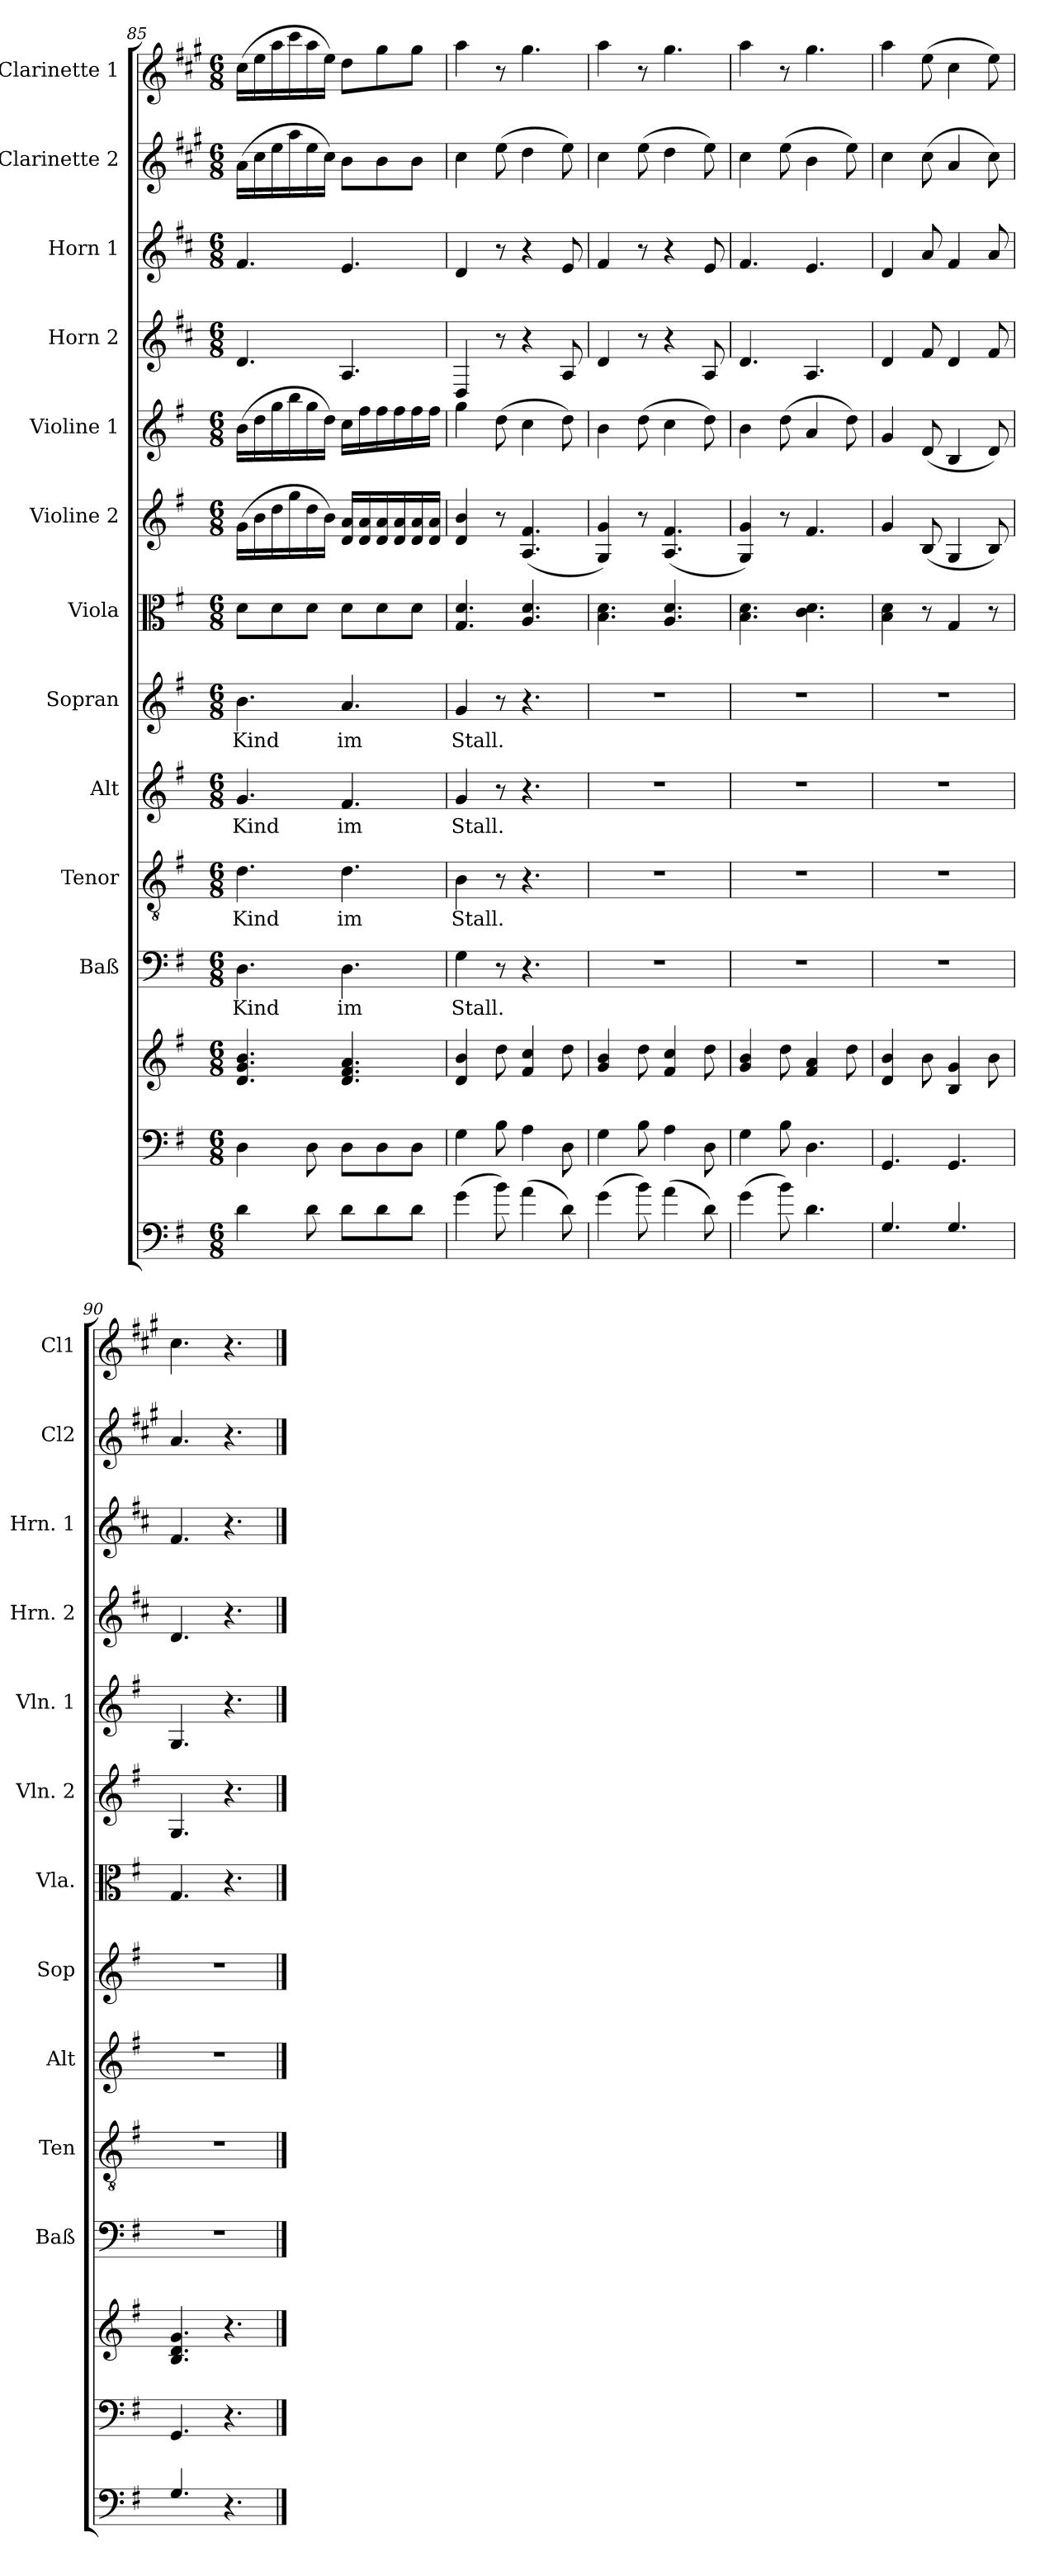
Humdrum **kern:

**kern	**kern	**kern	**kern	**text	**kern	**text	**kern	**text	**kern	**text	**kern	**kern	**kern	**kern	**kern	**kern	**kern
*part13	*part12	*part12	*part11	*part11	*part10	*part10	*part9	*part9	*part8	*part8	*part7	*part6	*part5	*part4	*part3	*part2	*part1
*staff14	*staff13	*staff12	*staff11	*staff11	*staff10	*staff10	*staff9	*staff9	*staff8	*staff8	*staff7	*staff6	*staff5	*staff4	*staff3	*staff2	*staff1
*	*	*	*I"Baß	*	*I"Tenor	*	*I"Alt	*	*I"Sopran	*	*I"Viola	*I"Violine 2	*I"Violine 1	*I"Horn 2	*I"Horn 1	*I"Clarinette 2	*I"Clarinette 1
*	*	*	*I'Baß	*	*I'Ten	*	*I'Alt	*	*I'Sop	*	*I'Vla.	*I'Vln. 2	*I'Vln. 1	*I'Hrn. 2	*I'Hrn. 1	*I'Cl2	*I'Cl1
*clefF4	*clefF4	*clefG2	*clefF4	*	*clefGv2	*	*clefG2	*	*clefG2	*	*clefC3	*clefG2	*clefG2	*clefG2	*clefG2	*clefG2	*clefG2
*ITrd7c12	*	*	*	*	*	*	*	*	*	*	*	*	*	*ITrd4c7	*ITrd4c7	*ITrd1c2	*ITrd1c2
*k[f#]	*k[f#]	*k[f#]	*k[f#]	*	*k[f#]	*	*k[f#]	*	*k[f#]	*	*k[f#]	*k[f#]	*k[f#]	*k[f#]	*k[f#]	*k[f#]	*k[f#]
*G:	*G:	*G:	*G:	*	*G:	*	*G:	*	*G:	*	*G:	*G:	*G:	*G:	*G:	*G:	*G:
*M6/8	*M6/8	*M6/8	*M6/8	*	*M6/8	*	*M6/8	*	*M6/8	*	*M6/8	*M6/8	*M6/8	*M6/8	*M6/8	*M6/8	*M6/8
=85	=85	=85	=85	=85	=85	=85	=85	=85	=85	=85	=85	=85	=85	=85	=85	=85	=85
!	!	!	!	!LO:LY:b	!	!LO:LY:b	!	!LO:LY:b	!	!LO:LY:b	!	!	!	!	!	!	!
4D\	4D\	4.d/ 4.g/ 4.b/	4.D\	Kind	4.d\	Kind	4.g/	Kind	4.b\	Kind	8d\L	(>16g\LL	(>16b\LL	4.G/	4.B/	(>16g\LL	(>16b\LL
.	.	.	.	.	.	.	.	.	.	.	.	16b\	16dd\	.	.	16b\	16dd\
.	.	.	.	.	.	.	.	.	.	.	8d\	16dd\	16gg\	.	.	16dd\	16gg\
.	.	.	.	.	.	.	.	.	.	.	.	16gg\	16bb\	.	.	16gg\	16bb\
8D\	8D\	.	.	.	.	.	.	.	.	.	8d\J	16dd\	16gg\	.	.	16dd\	16gg\
.	.	.	.	.	.	.	.	.	.	.	.	16b\JJ)	16dd\JJ)	.	.	16b\JJ)	16dd\JJ)
!	!	!	!	!LO:LY:b	!	!LO:LY:b	!	!LO:LY:b	!	!LO:LY:b	!	!	!	!	!	!	!
8D\L	8D\L	4.d/ 4.f#/ 4.a/	4.D\	im	4.d\	im	4.f#/	im	4.a/	im	8d\L	16d/ 16a/LL	16cc\LL	4.D/	4.A/	8a\L	8cc\L
.	.	.	.	.	.	.	.	.	.	.	.	16d/ 16a/	16ff#\	.	.	.	.
8D\	8D\	.	.	.	.	.	.	.	.	.	8d\	16d/ 16a/	16ff#\	.	.	8a\	8ff#\
.	.	.	.	.	.	.	.	.	.	.	.	16d/ 16a/	16ff#\	.	.	.	.
8D\J	8D\J	.	.	.	.	.	.	.	.	.	8d\J	16d/ 16a/	16ff#\	.	.	8a\J	8ff#\J
.	.	.	.	.	.	.	.	.	.	.	.	16d/ 16a/JJ	16ff#\JJ	.	.	.	.
!!LO:PB:g=z
=86	=86	=86	=86	=86	=86	=86	=86	=86	=86	=86	=86	=86	=86	=86	=86	=86	=86
!	!	!	!	!LO:LY:b	!	!LO:LY:b	!	!LO:LY:b	!	!LO:LY:b	!	!	!	!	!	!	!
(>4G\	4G\	4d/ 4b/	4G\	Stall.	4B\	Stall.	4g/	Stall.	4g/	Stall.	4.G/ 4.d/	4d/ 4b/	4gg\	4GG/	4G/	4b\	4gg\
8B\)	8B\	8dd\	8r	.	8r	.	8r	.	8r	.	.	8r	(>8dd\	8r	8r	(>8dd\	8r
(>4A\	4A\	4f#/ 4cc/	4.r	.	4.r	.	4.r	.	4.r	.	4.A/ 4.d/	(4.A/ 4.f#/	4cc\	4r	4r	4cc\	4.ff#\
8D\)	8D\	8dd\	.	.	.	.	.	.	.	.	.	.	8dd\)	8D/	8A/	8dd\)	.
=87	=87	=87	=87	=87	=87	=87	=87	=87	=87	=87	=87	=87	=87	=87	=87	=87	=87
(>4G\	4G\	4g/ 4b/	2.r	.	2.r	.	2.r	.	2.r	.	4.B\ 4.d\	4G/ 4g/)	4b\	4G/	4B/	4b\	4gg\
8B\)	8B\	8dd\	.	.	.	.	.	.	.	.	.	8r	(>8dd\	8r	8r	(>8dd\	8r
(>4A\	4A\	4f#/ 4cc/	.	.	.	.	.	.	.	.	4.A/ 4.d/	(4.A/ 4.f#/	4cc\	4r	4r	4cc\	4.ff#\
8D\)	8D\	8dd\	.	.	.	.	.	.	.	.	.	.	8dd\)	8D/	8A/	8dd\)	.
=88	=88	=88	=88	=88	=88	=88	=88	=88	=88	=88	=88	=88	=88	=88	=88	=88	=88
(>4G\	4G\	4g/ 4b/	2.r	.	2.r	.	2.r	.	2.r	.	4.B\ 4.d\	4G/ 4g/)	4b\	4.G/	4.B/	4b\	4gg\
8B\)	8B\	8dd\	.	.	.	.	.	.	.	.	.	8r	(>8dd\	.	.	(>8dd\	8r
4.D\	4.D\	4f#/ 4a/	.	.	.	.	.	.	.	.	4.c\ 4.d\	4.f#/	4a/	4.D/	4.A/	4a\	4.ff#\
.	.	8dd\	.	.	.	.	.	.	.	.	.	.	8dd\)	.	.	8dd\)	.
=89	=89	=89	=89	=89	=89	=89	=89	=89	=89	=89	=89	=89	=89	=89	=89	=89	=89
4.GG/	4.GG/	4d/ 4b/	2.r	.	2.r	.	2.r	.	2.r	.	4B\ 4d\	4g/	4g/	4G/	4G/	4b\	4gg\
.	.	8b\	.	.	.	.	.	.	.	.	8r	(<8B/	(<8d/	8B/	8d/	(>8b\	(>8dd\
4.GG/	4.GG/	4B/ 4g/	.	.	.	.	.	.	.	.	4G/	4G/	4B/	4G/	4B/	4g/	4b\
.	.	8b\	.	.	.	.	.	.	.	.	8r	8B/)	8d/)	8B/	8d/	8b\)	8dd\)
=90	=90	=90	=90	=90	=90	=90	=90	=90	=90	=90	=90	=90	=90	=90	=90	=90	=90
4.GG/	4.GG/	4.B/ 4.d/ 4.g/	2.r	.	2.r	.	2.r	.	2.r	.	4.G/	4.G/	4.G/	4.G/	4.B/	4.g/	4.b\
4.r	4.r	4.r	.	.	.	.	.	.	.	.	4.r	4.r	4.r	4.r	4.r	4.r	4.r
==	==	==	==	==	==	==	==	==	==	==	==	==	==	==	==	==	==
*-	*-	*-	*-	*-	*-	*-	*-	*-	*-	*-	*-	*-	*-	*-	*-	*-	*-
